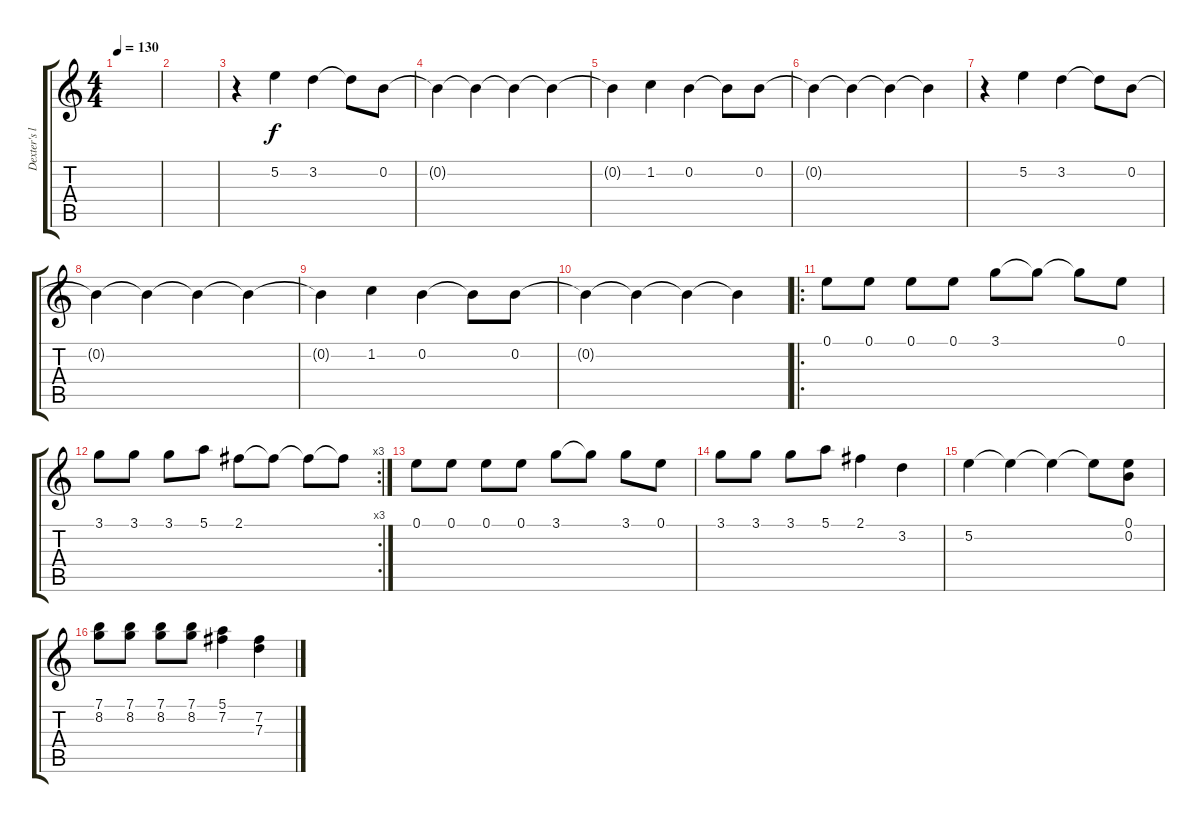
\track ("Dexter's lyrics" "Dexter's l") {instrument distortionguitar}
\staff {score tabs}
\tuning (E4 B3 G3 D3 A2 E2) {hide}
\ts (4 4)
\tempo 130
\clef g2
\ks c
|
|
r.4 5.2.4{volume 16} 3.2.4 3.2{t}.8 0.2.8 |
0.2{t}.4 0.2{t}.4 0.2{t}.4 0.2{t}.4 |
0.2{t}.4 1.2.4 0.2.4 0.2{t}.8 0.2.8 |
0.2{t}.4 0.2{t}.4 0.2{t}.4 0.2{t}.4 |
r.4 5.2.4 3.2.4 3.2{t}.8 0.2.8 |
0.2{t}.4 0.2{t}.4 0.2{t}.4 0.2{t}.4 |
0.2{t}.4 1.2.4 0.2.4 0.2{t}.8 0.2.8 |
0.2{t}.4 0.2{t}.4 0.2{t}.4 0.2{t}.4 |
\ro
0.1.8 0.1.8 0.1.8 0.1.8 3.1.8 3.1{t}.8 3.1{t}.8 0.1.8 |
\rc 3
3.1.8 3.1.8 3.1.8 5.1.8 2.1.8 2.1{t}.8 2.1{t}.8 2.1{t}.8 |
0.1.8 0.1.8 0.1.8 0.1.8 3.1.8 3.1{t}.8 3.1.8 0.1.8 |
3.1.8 3.1.8 3.1.8 5.1.8 2.1.4 3.2.4 |
5.2.4 5.2{t}.4 5.2{t}.4 5.2{t}.8 (0.1 0.2).8 |
(7.1 8.2).8 (7.1 8.2).8 (7.1 8.2).8 (7.1 8.2).8 (5.1 7.2).4 (7.2 7.3).4
